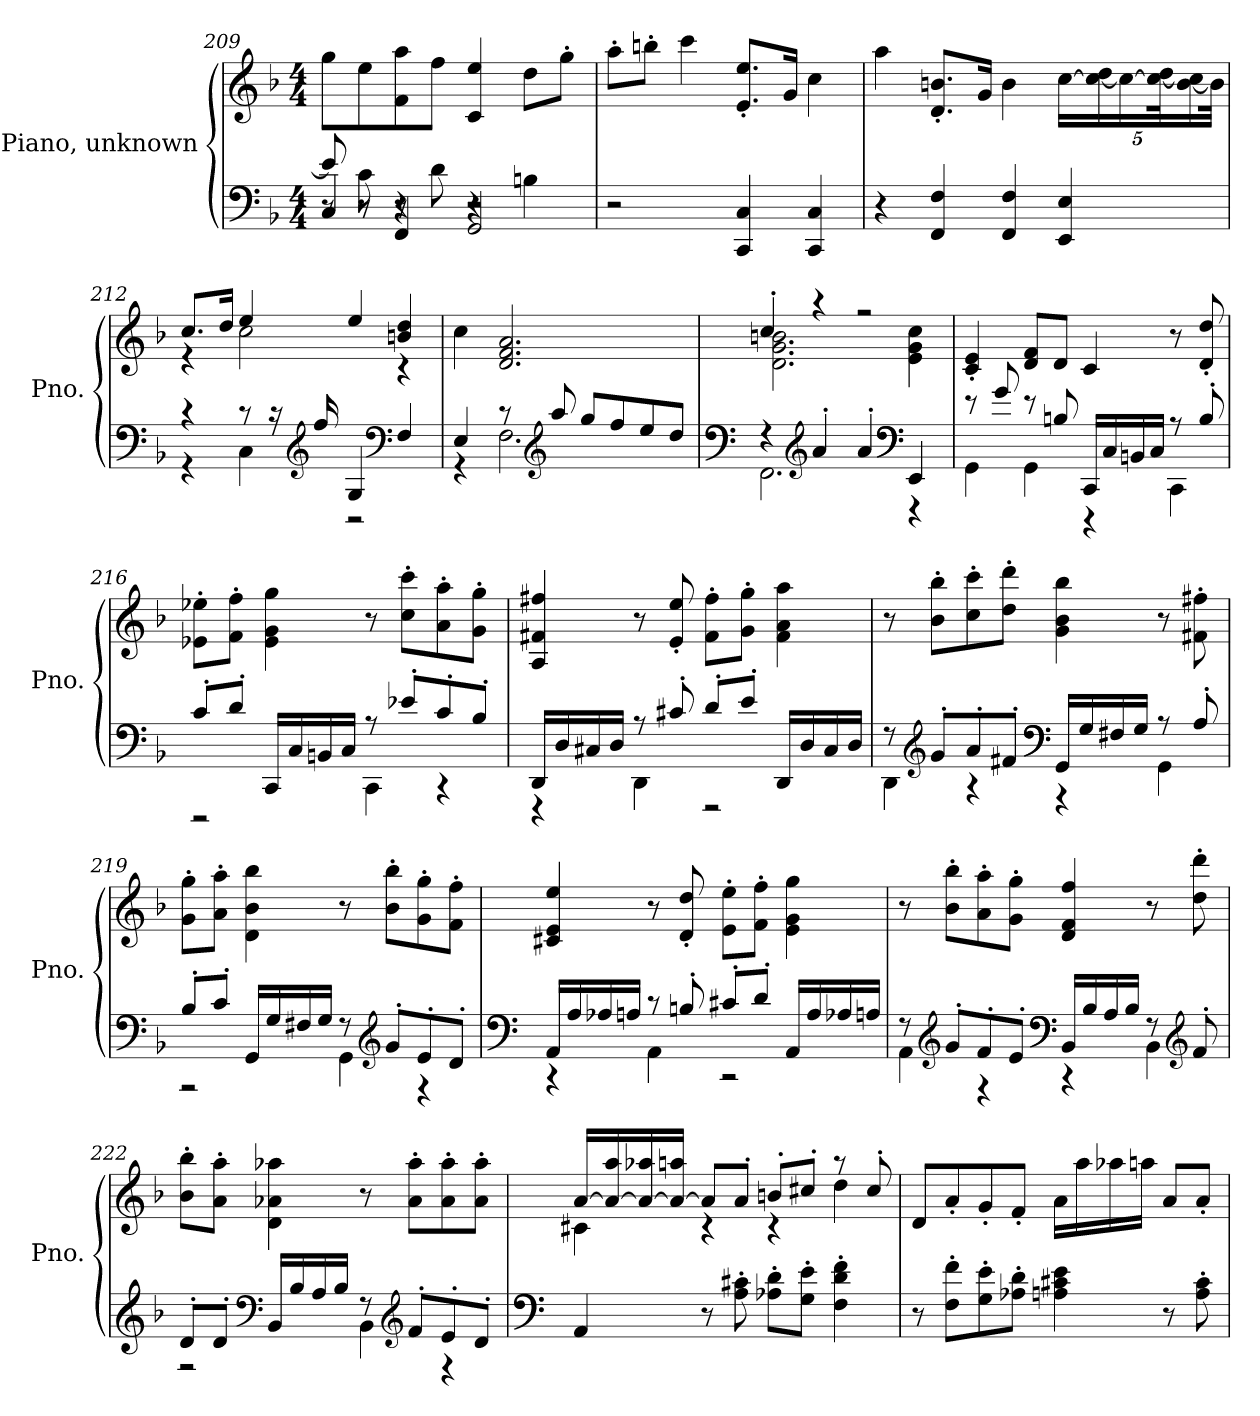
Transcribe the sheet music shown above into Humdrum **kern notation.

**kern	**kern
*part1	*part1
*staff2	*staff1
*I"Piano, unknown	*
*I'Pno.	*
*clefF4	*clefG2
*k[b-]	*k[b-]
*M4/4	*M4/4
=209	=209
*^	*
*	*^	*
8e/]	8r	4C/	8gg\L
8r	8c\	.	8ee\
4r	8r	4FF/	8f\ 8aa\
.	8d\	.	8ff\J
2r	4r	2GG/	4c/ 4ee/
.	4Bn\	.	8dd\L
.	.	.	8gg'\J
*v	*v	*v	*
=210	=210
2r	8aa'\L
.	8bbn'\J
.	4ccc\
4CC/ 4C/	8.e/' 8.ee/'L
.	16g/Jk
4CC/ 4C/	4cc\
=211	=211
4r	4aa\
4FF/ 4F/	8.d/' 8.bn/'L
.	16g/Jk
4FF/ 4F/	4b\
*	*Xbrackettup
4EE/ 4E/	[20cc\LL
.	20cc\_ 20dd\
.	20cc\_
.	40cc\_ 40dd\K
.	[20b\ 20cc\]
.	40b\JJk]
!!LO:LB:g=z
=212	=212
*^	*^
4r	4r	8.cc/L	4r
.	.	16dd/Jk	.
8r	4C\	4ee/	2cc\
16r	.	.	.
*clefG2	*	*	*
16ff/	.	.	.
4G/	2r	4ee/	.
*clefF4	*	*	*
4F/	.	4bn/ 4dd/	4r
*	*	*v	*v
=213	=213	=213
4E/	4r	4cc\
8r	2.F\	2.d/ 2.f/ 2.a/
*clefG2	*	*
8aa/	.	.
8gg/L	.	.
8ff/	.	.
8ee/	.	.
8dd/J	.	.
=214	=214	=214
*clefF4	*	*
*	*	*^
4r	2.FF\	4cc'/	2.d\ 2.g\ 2.bn\
*clefG2	*	*	*
4a'/	.	4r	.
4a'/	.	2r	.
*clefF4	*	*	*
4EE/	4r	.	4e\ 4g\ 4cc\
*	*	*v	*v
!!LO:LB:g=z
=215	=215	=215
8r	4GG\	4c/' 4e/'
8g/	.	.
8r	4GG\	8d/ 8f/L
8Bn/	.	8d/J
16CC/LL	4r	4c/
16C/	.	.
16BBn/	.	.
16C/JJ	.	.
8r	4CC\	8r
8B'/	.	8d/' 8dd/'
=216	=216	=216
8c'/L	2r	8e-X\' 8ee-X\'L
8d'/J	.	8f\' 8ff\'J
16CC/LL	.	4e-\ 4g\ 4gg\
16C/	.	.
16BBn/	.	.
16C/JJ	.	.
8r	4CC\	8r
8e-X'/L	.	8cc\' 8ccc\'L
8c'/	4r	8a\' 8aa\'
8B-'/J	.	8g\' 8gg\'J
=217	=217	=217
16DD/LL	4r	4A/ 4f#X/ 4ff#X/
16D/	.	.
16C#X/	.	.
16D/JJ	.	.
8r	4DD\	8r
8c#X'/	.	8e/' 8ee/'
8d'/L	2r	8f#\' 8ff#\'L
8e'/J	.	8g\' 8gg\'J
16DD/LL	.	4f#\ 4a\ 4aa\
16D/	.	.
16C#/	.	.
16D/JJ	.	.
!!LO:LB:g=z
=218	=218	=218
8r	4DD\	8r
*clefG2	*	*
8g'/L	.	8b-\' 8bb-\'L
8a'/	4r	8cc\' 8ccc\'
8f#X'/J	.	8dd\' 8ddd\'J
*clefF4	*	*
16GG/LL	4r	4g\ 4b-\ 4bb-\
16G/	.	.
16F#X/	.	.
16G/JJ	.	.
8r	4GG\	8r
8A'/	.	8f#X\' 8ff#X\'
=219	=219	=219
8B-'/L	2r	8g\' 8gg\'L
8c'/J	.	8a\' 8aa\'J
16GG/LL	.	4d\ 4b-\ 4bb-\
16G/	.	.
16F#X/	.	.
16G/JJ	.	.
8r	4GG\	8r
*clefG2	*	*
8g'/L	.	8b-\' 8bb-\'L
8e'/	4r	8g\' 8gg\'
8d'/J	.	8f\' 8ff\'J
!!LO:LB:g=z
=220	=220	=220
*clefF4	*	*
16AA/LL	4r	4c#X/ 4e/ 4ee/
16A/	.	.
16A-X/	.	.
16An/JJ	.	.
8r	4AA\	8r
8Bn'/	.	8d/' 8dd/'
8c#X'/L	2r	8e\' 8ee\'L
8d'/J	.	8f\' 8ff\'J
16AA/LL	.	4e\ 4g\ 4gg\
16A/	.	.
16A-X/	.	.
16An/JJ	.	.
=221	=221	=221
8r	4AA\	8r
*clefG2	*	*
8g'/L	.	8b-\' 8bb-\'L
8f'/	4r	8a\' 8aa\'
8e'/J	.	8g\' 8gg\'J
*clefF4	*	*
16BB-/LL	4r	4d/ 4f/ 4ff/
16B-/	.	.
16A/	.	.
16B-/JJ	.	.
8r	4BB-\	8r
*clefG2	*	*
8f'/	.	8dd\' 8ddd\'
!!LO:PB:g=z
=222	=222	=222
8d'/L	2r	8b-\' 8bb-\'L
8d'/J	.	8a\' 8aa\'J
*clefF4	*	*
16BB-/LL	.	4d\ 4a-X\ 4aa-X\
16B-/	.	.
16A/	.	.
16B-/JJ	.	.
8r	4BB-\	8r
*clefG2	*	*
8f'/L	.	8a-\' 8aa-\'L
8e'/	4r	8a-\' 8aa-\'
8d'/J	.	8a-\' 8aa-\'J
*v	*v	*
=223	=223
*clefF4	*
*	*^
4AA/	[16a/LL	4c#X\
.	16a/_ 16aa/	.
.	16a/_ 16aa-X/	.
.	16a/_ 16aan/JJ	.
8r	8a/L]	4r
8A\' 8c#X\'	8a'/J	.
8A-X\' 8d\'L	8bn'/L	4r
8G\' 8e\'J	8cc#X'/J	.
4F\' 4d\' 4f\'	8r	4dd\
.	8cc#'/	.
*	*v	*v
!!LO:LB:g=z
=224	=224
8r	8d/L
8F\' 8f\'L	8a'/
8G\' 8e\'	8g'/
8A-X\' 8d\'J	8f'/J
4An\ 4c#X\ 4e\	16a\LL
.	16aa\
.	16aa-X\
.	16aan\JJ
8r	8a/L
8A\' 8c#\'	8a'/J
=	=
*-	*-
